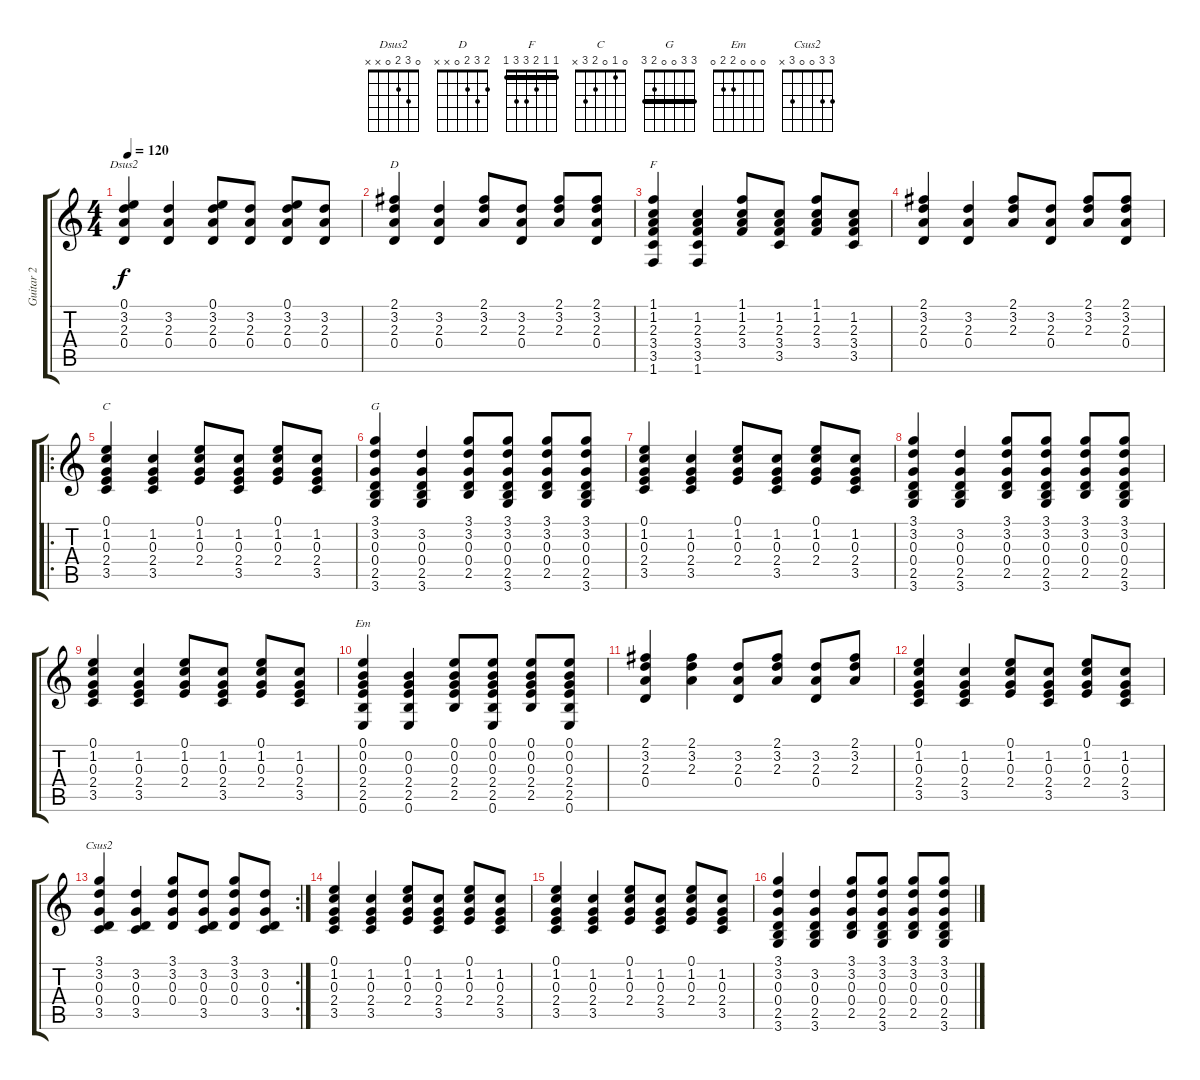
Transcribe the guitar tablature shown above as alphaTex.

\track ("Guitar 2" "Guitar 2") {instrument acousticguitarsteel}
\staff {score tabs}
\tuning (E4 B3 G3 D3 A2 E2) {hide}
\chord ("Dsus2" 0 3 2 0 x x)
\chord ("D" 2 3 2 0 x x)
\chord ("F" 1 1 2 3 3 1) {barre 1}
\chord ("C" 0 1 0 2 3 x)
\chord ("G" 3 3 0 0 2 3) {barre 3}
\chord ("Em" 0 0 0 2 2 0)
\chord ("Csus2" 3 3 0 0 3 x)
\ts (4 4)
\tempo 120
\clef g2
\ks c
(0.1 3.2 2.3 0.4).4{ch "Dsus2" dy f} (3.2 2.3 0.4).4 (0.1 3.2 2.3 0.4).8 (3.2 2.3 0.4).8 (0.1 3.2 2.3 0.4).8 (3.2 2.3 0.4).8 |
(2.1 3.2 2.3 0.4).4{ch "D"} (3.2 2.3 0.4).4 (2.1 3.2 2.3).8 (3.2 2.3 0.4).8 (2.1 3.2 2.3).8 (2.1 3.2 2.3 0.4).8 |
(1.1 1.2 2.3 3.4 3.5 1.6).4{ch "F"} (1.2 2.3 3.4 3.5 1.6).4 (1.1 1.2 2.3 3.4).8 (1.2 2.3 3.4 3.5).8 (1.1 1.2 2.3 3.4).8 (1.2 2.3 3.4 3.5).8 |
(2.1 3.2 2.3 0.4).4 (3.2 2.3 0.4).4 (2.1 3.2 2.3).8 (3.2 2.3 0.4).8 (2.1 3.2 2.3).8 (2.1 3.2 2.3 0.4).8 |
\ro
(0.1 1.2 0.3 2.4 3.5).4{ch "C"} (1.2 0.3 2.4 3.5).4 (0.1 1.2 0.3 2.4).8 (1.2 0.3 2.4 3.5).8 (0.1 1.2 0.3 2.4).8 (1.2 0.3 2.4 3.5).8 |
(3.1 3.2 0.3 0.4 2.5 3.6).4{ch "G"} (3.2 0.3 0.4 2.5 3.6).4 (3.1 3.2 0.3 0.4 2.5).8 (3.1 3.2 0.3 0.4 2.5 3.6).8 (3.1 3.2 0.3 0.4 2.5).8 (3.1 3.2 0.3 0.4 2.5 3.6).8 |
(0.1 1.2 0.3 2.4 3.5).4 (1.2 0.3 2.4 3.5).4 (0.1 1.2 0.3 2.4).8 (1.2 0.3 2.4 3.5).8 (0.1 1.2 0.3 2.4).8 (1.2 0.3 2.4 3.5).8 |
(3.1 3.2 0.3 0.4 2.5 3.6).4 (3.2 0.3 0.4 2.5 3.6).4 (3.1 3.2 0.3 0.4 2.5).8 (3.1 3.2 0.3 0.4 2.5 3.6).8 (3.1 3.2 0.3 0.4 2.5).8 (3.1 3.2 0.3 0.4 2.5 3.6).8 |
(0.1 1.2 0.3 2.4 3.5).4 (1.2 0.3 2.4 3.5).4 (0.1 1.2 0.3 2.4).8 (1.2 0.3 2.4 3.5).8 (0.1 1.2 0.3 2.4).8 (1.2 0.3 2.4 3.5).8 |
(0.1 0.2 0.3 2.4 2.5 0.6).4{ch "Em"} (0.2 0.3 2.4 2.5 0.6).4 (0.1 0.2 0.3 2.4 2.5).8 (0.1 0.2 0.3 2.4 2.5 0.6).8 (0.1 0.2 0.3 2.4 2.5).8 (0.1 0.2 0.3 2.4 2.5 0.6).8 |
(2.1 3.2 2.3 0.4).4 (2.1 3.2 2.3).4 (3.2 2.3 0.4).8 (2.1 3.2 2.3).8 (3.2 2.3 0.4).8 (2.1 3.2 2.3).8 |
(0.1 1.2 0.3 2.4 3.5).4 (1.2 0.3 2.4 3.5).4 (0.1 1.2 0.3 2.4).8 (1.2 0.3 2.4 3.5).8 (0.1 1.2 0.3 2.4).8 (1.2 0.3 2.4 3.5).8 |
\rc 2
(3.1 3.2 0.3 0.4 3.5).4{ch "Csus2"} (3.2 0.3 0.4 3.5).4 (3.1 3.2 0.3 0.4).8 (3.2 0.3 0.4 3.5).8 (3.1 3.2 0.3 0.4).8 (3.2 0.3 0.4 3.5).8 |
(0.1 1.2 0.3 2.4 3.5).4 (1.2 0.3 2.4 3.5).4 (0.1 1.2 0.3 2.4).8 (1.2 0.3 2.4 3.5).8 (0.1 1.2 0.3 2.4).8 (1.2 0.3 2.4 3.5).8 |
(0.1 1.2 0.3 2.4 3.5).4 (1.2 0.3 2.4 3.5).4 (0.1 1.2 0.3 2.4).8 (1.2 0.3 2.4 3.5).8 (0.1 1.2 0.3 2.4).8 (1.2 0.3 2.4 3.5).8 |
(3.1 3.2 0.3 0.4 2.5 3.6).4 (3.2 0.3 0.4 2.5 3.6).4 (3.1 3.2 0.3 0.4 2.5).8 (3.1 3.2 0.3 0.4 2.5 3.6).8 (3.1 3.2 0.3 0.4 2.5).8 (3.1 3.2 0.3 0.4 2.5 3.6).8
